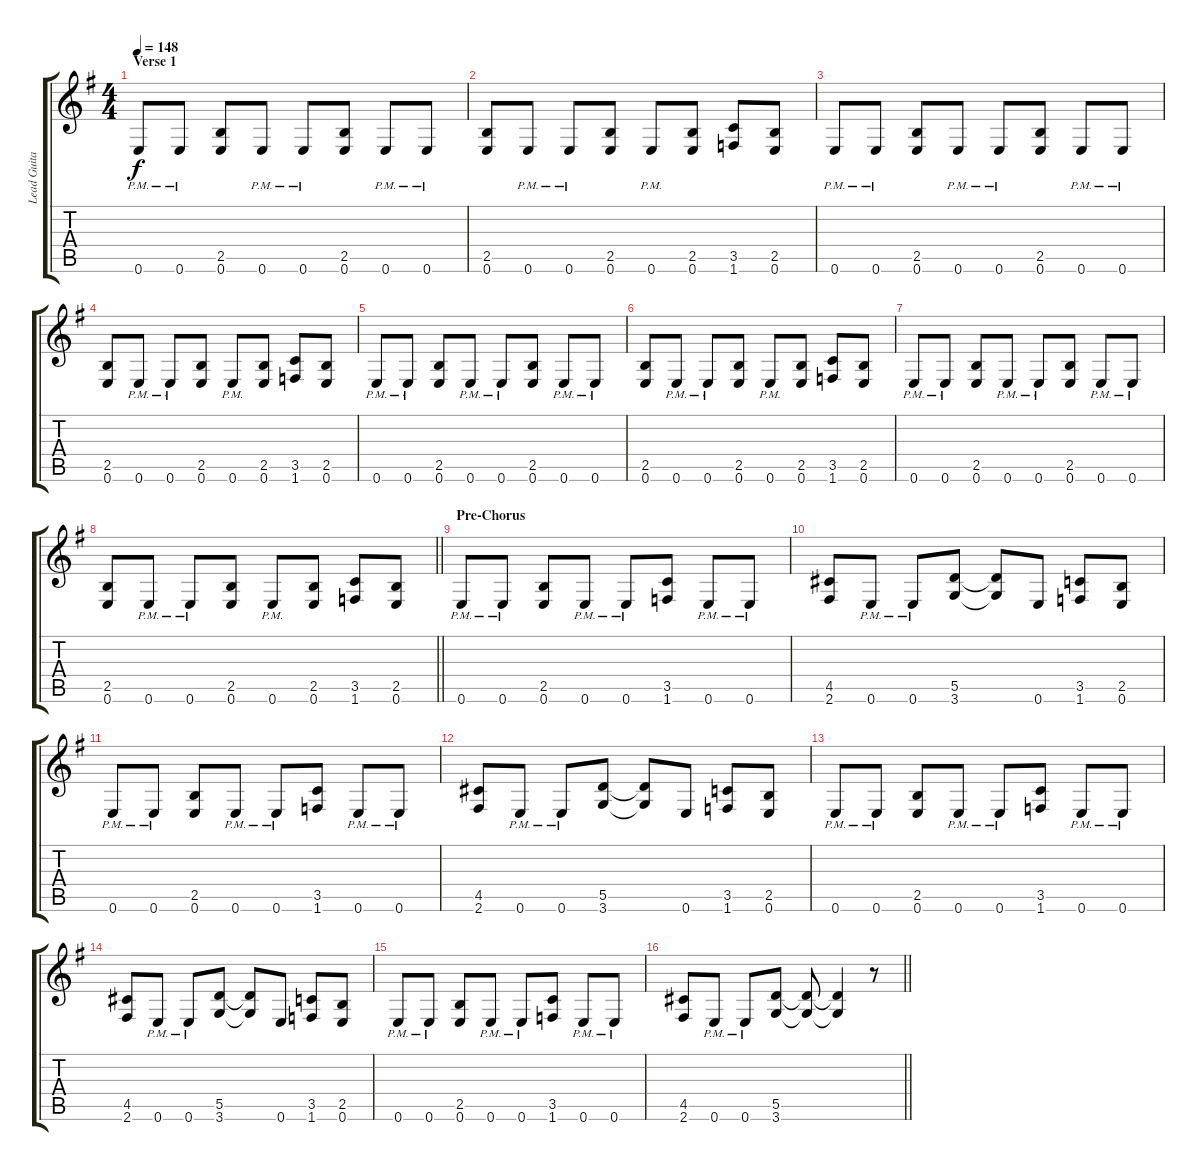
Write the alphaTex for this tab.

\track ("Lead Guitar" "Lead Guita") {instrument distortionguitar}
\staff {score tabs}
\tuning (E4 B3 G3 D3 A2 E2) {hide}
\ts (4 4)
\section ("" "Verse 1")
\tempo 148
\clef g2
\ks g
0.6{pm}.8{dy f} 0.6{pm}.8 (2.5 0.6).8 0.6{pm}.8 0.6{pm}.8 (2.5 0.6).8 0.6{pm}.8 0.6{pm}.8 |
(2.5 0.6).8 0.6{pm}.8 0.6{pm}.8 (2.5 0.6).8 0.6{pm}.8 (2.5 0.6).8 (3.5 1.6).8 (2.5 0.6).8 |
0.6{pm}.8 0.6{pm}.8 (2.5 0.6).8 0.6{pm}.8 0.6{pm}.8 (2.5 0.6).8 0.6{pm}.8 0.6{pm}.8 |
(2.5 0.6).8 0.6{pm}.8 0.6{pm}.8 (2.5 0.6).8 0.6{pm}.8 (2.5 0.6).8 (3.5 1.6).8 (2.5 0.6).8 |
0.6{pm}.8 0.6{pm}.8 (2.5 0.6).8 0.6{pm}.8 0.6{pm}.8 (2.5 0.6).8 0.6{pm}.8 0.6{pm}.8 |
(2.5 0.6).8 0.6{pm}.8 0.6{pm}.8 (2.5 0.6).8 0.6{pm}.8 (2.5 0.6).8 (3.5 1.6).8 (2.5 0.6).8 |
0.6{pm}.8 0.6{pm}.8 (2.5 0.6).8 0.6{pm}.8 0.6{pm}.8 (2.5 0.6).8 0.6{pm}.8 0.6{pm}.8 |
\barLineRight lightlight
(2.5 0.6).8 0.6{pm}.8 0.6{pm}.8 (2.5 0.6).8 0.6{pm}.8 (2.5 0.6).8 (3.5 1.6).8 (2.5 0.6).8 |
\section ("" "Pre-Chorus")
0.6{pm}.8 0.6{pm}.8 (2.5 0.6).8 0.6{pm}.8 0.6{pm}.8 (3.5 1.6).8 0.6{pm}.8 0.6{pm}.8 |
(4.5 2.6).8 0.6{pm}.8 0.6{pm}.8 (5.5 3.6).8 (5.5{t} 3.6{t}).8 0.6.8 (3.5 1.6).8 (2.5 0.6).8 |
0.6{pm}.8 0.6{pm}.8 (2.5 0.6).8 0.6{pm}.8 0.6{pm}.8 (3.5 1.6).8 0.6{pm}.8 0.6{pm}.8 |
(4.5 2.6).8 0.6{pm}.8 0.6{pm}.8 (5.5 3.6).8 (5.5{t} 3.6{t}).8 0.6.8 (3.5 1.6).8 (2.5 0.6).8 |
0.6{pm}.8 0.6{pm}.8 (2.5 0.6).8 0.6{pm}.8 0.6{pm}.8 (3.5 1.6).8 0.6{pm}.8 0.6{pm}.8 |
(4.5 2.6).8 0.6{pm}.8 0.6{pm}.8 (5.5 3.6).8 (5.5{t} 3.6{t}).8 0.6.8 (3.5 1.6).8 (2.5 0.6).8 |
0.6{pm}.8 0.6{pm}.8 (2.5 0.6).8 0.6{pm}.8 0.6{pm}.8 (3.5 1.6).8 0.6{pm}.8 0.6{pm}.8 |
\barLineRight lightlight
(4.5 2.6).8 0.6{pm}.8 0.6{pm}.8 (5.5 3.6).8 (5.5{t} 3.6{t}).8 (5.5{t} 3.6{t}).4 r.8
